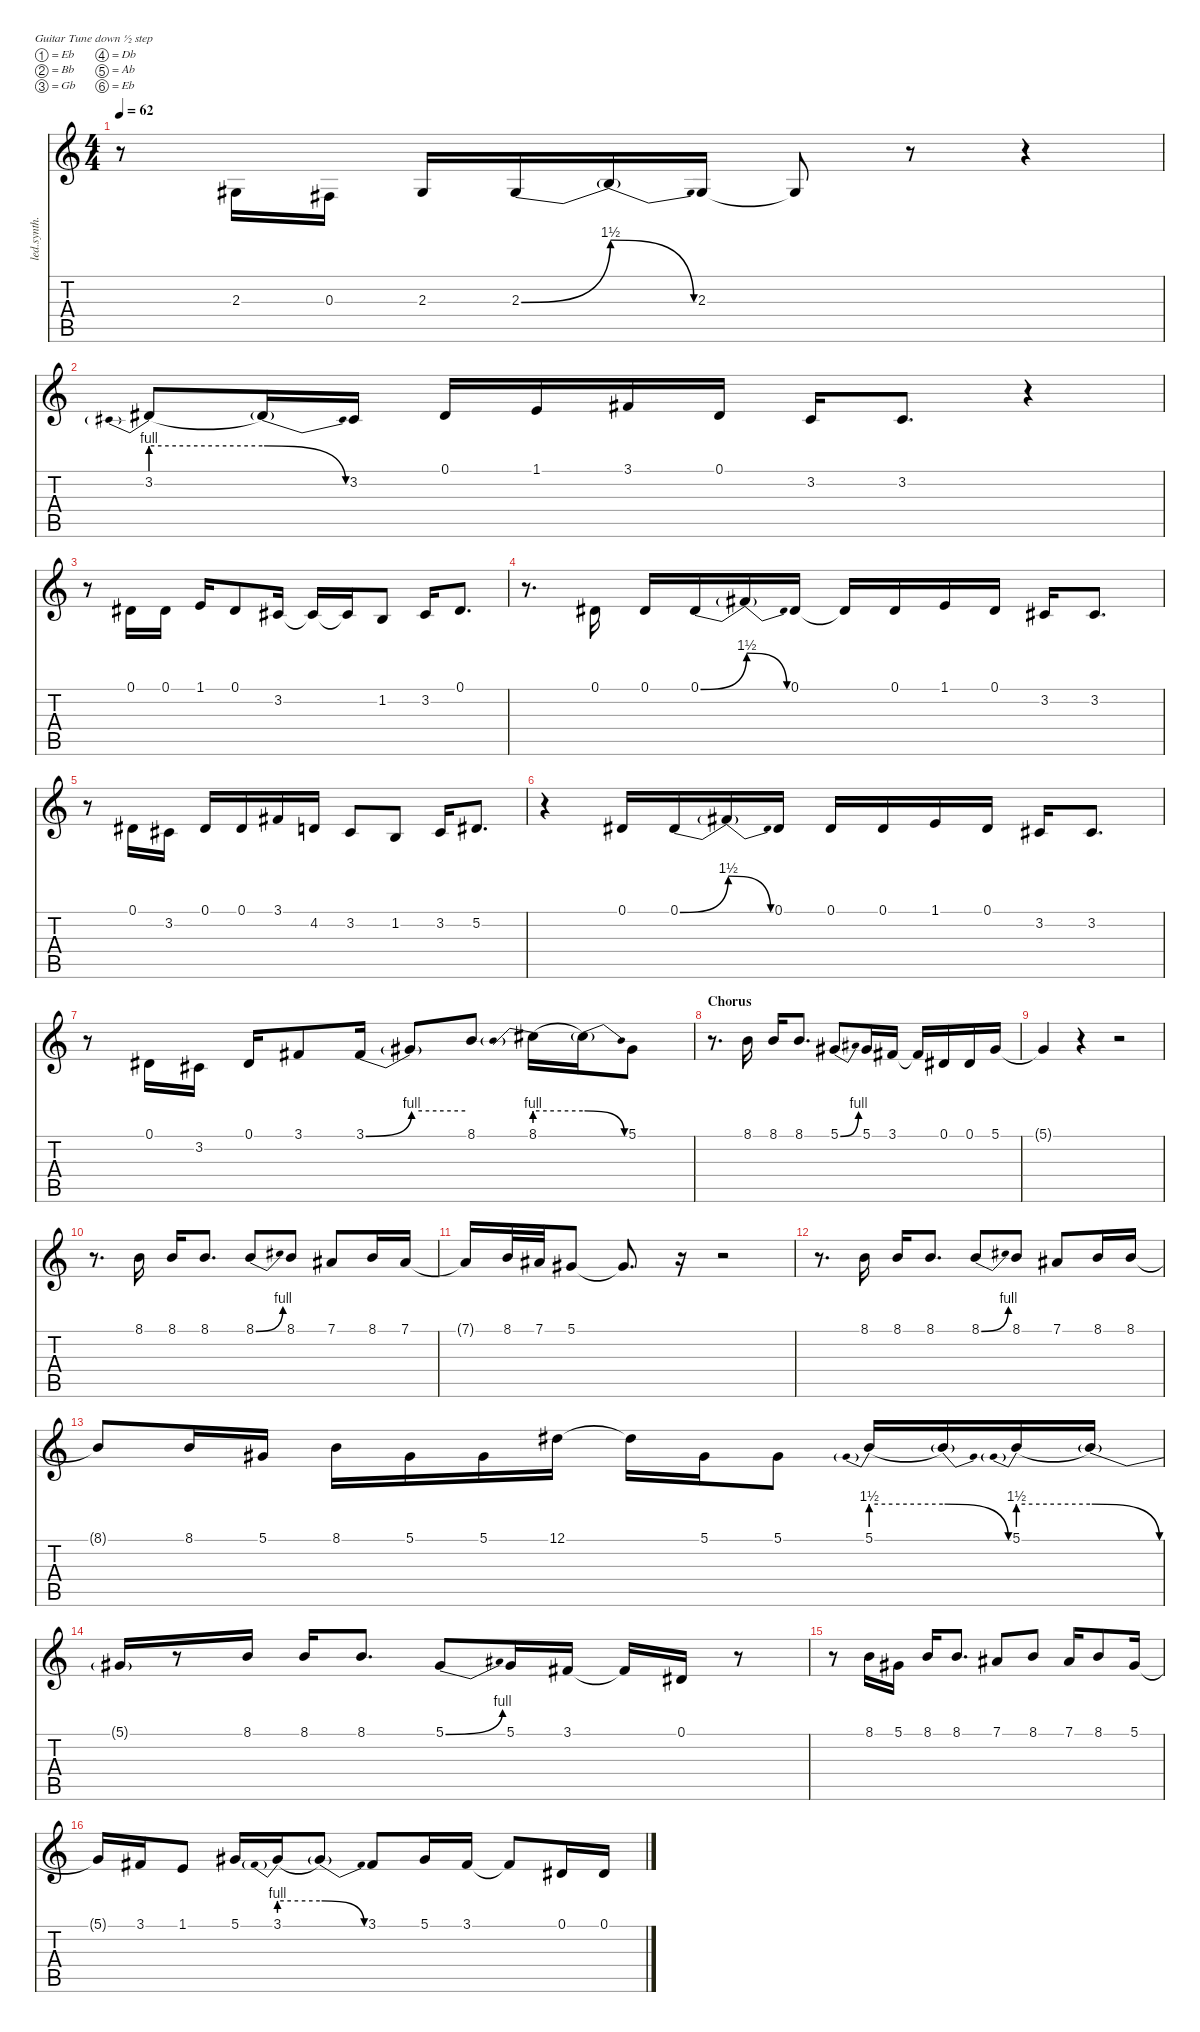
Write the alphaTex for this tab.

\defaultSystemsLayout 4
\hideDynamics
\bracketExtendMode nobrackets
\otherSystemsTrackNameOrientation horizontal
\track ("Voice 1" "led.synth.") {instrument lead2sawtooth}
\staff {score tabs}
\tuning (Eb4 Bb3 Gb3 Db3 Ab2 Eb2)
\ts (4 4)
\tempo 62
\clef g2
\ks c
r.8{dy mf beam Down} 2.3{acc #}.16{beam Up} 0.3{acc #}.16{beam Up} 2.3{acc #}.16{beam Up} 2.3{be (bend 0 0 60 6) acc #}.16{beam Up} 2.3{be (release 0 6 60 0) t}.16{dy f beam Up} 2.3{acc #}.16{dy mf beam Up} 2.3{t acc #}.8{dy f beam Up} r.8{beam Up} r.4{beam Up} |
3.2{be (prebend 0 4 60 4)}.8{dy mf beam Up} 3.2{be (release 0 4 60 0) t}.16{dy f beam Up} 3.2{acc #}.16{dy mf beam Up} 0.1{acc #}.16{beam Up} 1.1.16{beam Up} 3.1{acc #}.16{beam Up} 0.1{acc #}.16{beam Up} 3.2{acc #}.16{beam Up} 3.2{acc #}.8{d beam Up} r.4{beam Up} |
r.8{beam Down} 0.1{acc #}.16{beam Up} 0.1{acc #}.16{beam Up} 1.1.16{beam Up} 0.1{acc #}.8{beam Up} 3.2{acc #}.16{beam Up} 3.2{t acc #}.16{dy f beam Up} 3.2{t acc #}.16{beam Up} 1.2.8{dy mf beam Up} 3.2{acc #}.16{beam Up} 0.1{acc #}.8{d beam Up} |
r.8{d beam Down} 0.1{acc #}.16{beam Up} 0.1{acc #}.16{beam Up} 0.1{be (bend 0 0 60 6) acc #}.16{beam Up} 0.1{be (release 0 6 60 0) t}.16{dy f beam Up} 0.1{acc #}.16{dy mf beam Up} 0.1{t acc #}.16{dy f beam Up} 0.1{acc #}.16{dy mf beam Up} 1.1.16{beam Up} 0.1{acc #}.16{beam Up} 3.2{acc #}.16{beam Up} 3.2{acc #}.8{d beam Up} |
r.8{beam Down} 0.1{acc #}.16{beam Up} 3.2{acc #}.16{beam Up} 0.1{acc #}.16{beam Up} 0.1{acc #}.16{beam Up} 3.1{acc #}.16{beam Up} 4.2.16{beam Up} 3.2{acc #}.8{beam Up} 1.2.8{beam Up} 3.2{acc #}.16{beam Up} 5.2{acc #}.8{d beam Up} |
r.4{beam Down} 0.1{acc #}.16{beam Up} 0.1{be (bend 0 0 60 6) acc #}.16{beam Up} 0.1{be (release 0 6 60 0) t}.16{dy f beam Up} 0.1{acc #}.16{dy mf beam Up} 0.1{acc #}.16{beam Up} 0.1{acc #}.16{beam Up} 1.1.16{beam Up} 0.1{acc #}.16{beam Up} 3.2{acc #}.16{beam Up} 3.2{acc #}.8{d beam Up} |
r.8{beam Down} 0.1{acc #}.16{dy f beam Up} 3.2{acc #}.16{beam Up} 0.1{acc #}.16{beam Up} 3.1{acc #}.8{beam Up} 3.1{be (bend 0 0 60 4) acc #}.16{beam Up} 3.1{be (hold 0 4 60 4) t}.8{beam Up} 8.1.8{beam Up} 8.1{be (prebend 0 4 60 4)}.16{beam Down} 8.1{be (release 0 4 60 0) t}.16{beam Down} 5.1{acc #}.8{beam Down} |
\section ("" "Chorus")
r.8{d beam Down} 8.1.16{beam Down} 8.1.16{beam Up} 8.1.8{d beam Up} 5.1{be (bend 0 0 4.999999799999999 4) acc #}.8{beam Up} 5.1{acc #}.16{beam Up} 3.1{acc #}.16{beam Up} 3.1{t acc #}.16{beam Up} 0.1{acc #}.16{beam Up} 0.1{acc #}.16{beam Up} 5.1{acc #}.16{beam Up} |
5.1{t acc #}.4{beam Up} r.4{beam Up} r.2{beam Up} |
r.8{d beam Down} 8.1.16{beam Down} 8.1.16{beam Up} 8.1.8{d beam Up} 8.1{be (bend 0 0 4.999999799999999 4)}.8{beam Up} 8.1.8{beam Up} 7.1{acc #}.8{beam Up} 8.1.16{beam Up} 7.1{acc #}.16{beam Up} |
7.1{t acc #}.16{beam Up} 8.1.32{beam Up} 7.1{acc #}.32{beam Up} 5.1{acc #}.8{beam Up} 5.1{t acc #}.8{d beam Up} r.16{beam Up} r.2{beam Up} |
r.8{d beam Down} 8.1.16{beam Down} 8.1.16{beam Up} 8.1.8{d beam Up} 8.1{be (bend 0 0 4.999999799999999 4)}.8{beam Up} 8.1.8{beam Up} 7.1{acc #}.8{beam Up} 8.1.16{beam Up} 8.1.16{beam Up} |
8.1{t}.8{beam Up} 8.1.16{beam Up} 5.1{acc #}.16{beam Up} 8.1.16{beam Down} 5.1{acc #}.16{beam Down} 5.1{acc #}.16{beam Down} 12.1{acc #}.16{beam Down} 12.1{t acc #}.16{beam Down} 5.1{acc #}.16{beam Down} 5.1{acc #}.8{beam Down} 5.1{be (prebend 0 6 60 6)}.16{beam Up} 5.1{be (release 0 6 60 0) t}.16{beam Up} 5.1{be (prebend 0 6 60 6)}.16{beam Up} 5.1{be (release 0 6 60 0) t}.16{beam Up} |
5.1{be (hold 0 0 60 0) t acc #}.16{beam Up} r.8{beam Up} 8.1.16{beam Up} 8.1.16{beam Up} 8.1.8{d beam Up} 5.1{be (bend 0 0 4.999999799999999 4) acc #}.8{beam Up} 5.1{acc #}.16{beam Up} 3.1{acc #}.16{beam Up} 3.1{t acc #}.16{beam Up} 0.1{acc #}.16{beam Up} r.8{beam Up} |
r.8{beam Down} 8.1.16{beam Up} 5.1{acc #}.16{beam Up} 8.1.16{beam Up} 8.1.8{d beam Up} 7.1{acc #}.8{beam Up} 8.1.8{beam Up} 7.1{acc #}.16{beam Up} 8.1.8{beam Up} 5.1{acc #}.16{beam Up} |
5.1{t acc #}.16{beam Up} 3.1{acc #}.16{beam Up} 1.1.8{beam Up} 5.1{acc #}.16{beam Up} 3.1{be (prebend 0 4 60 4)}.16{beam Up} 3.1{be (release 0 4 60 0) t}.8{beam Up} 3.1{acc #}.8{beam Up} 5.1{acc #}.16{beam Up} 3.1{acc #}.16{beam Up} 3.1{t acc #}.8{beam Up} 0.1{acc #}.16{beam Up} 0.1{acc #}.16{beam Up}
